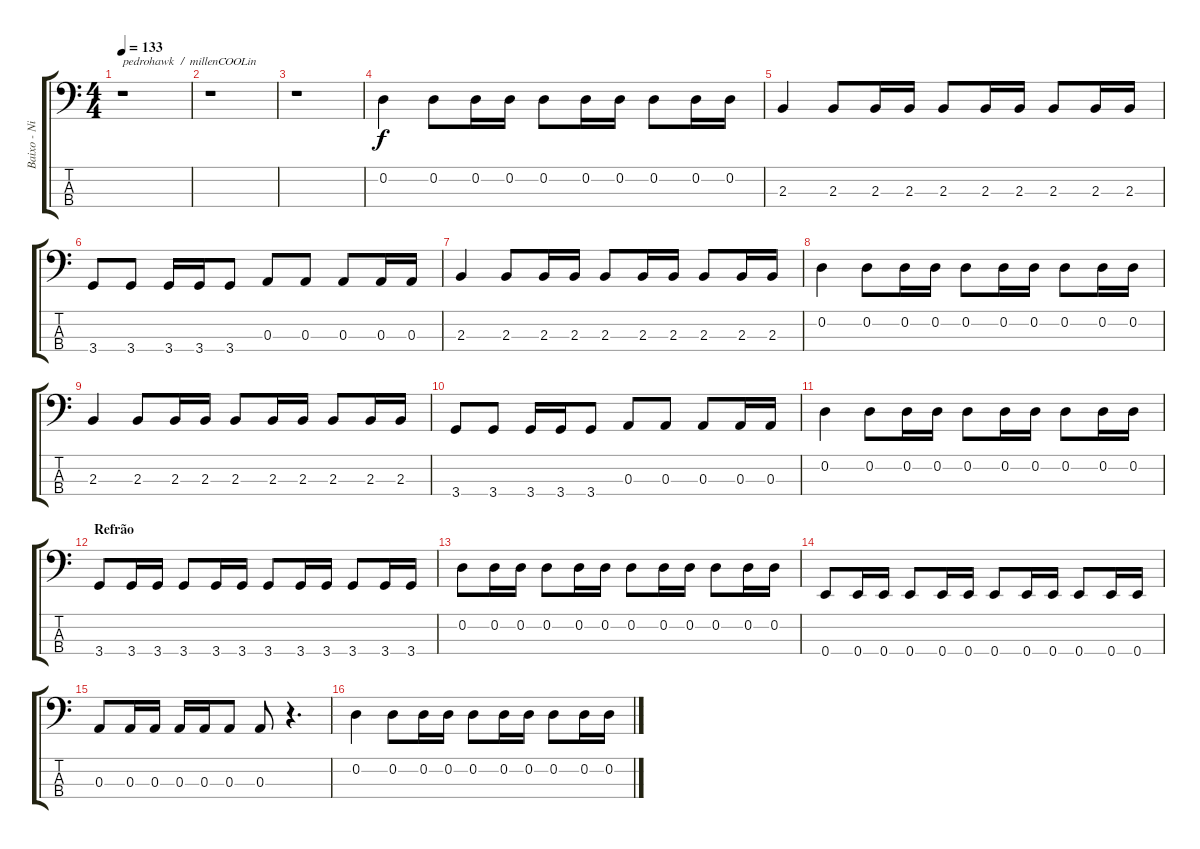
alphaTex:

\track ("Baixo - Nikola" "Baixo - Ni") {instrument electricbasspick}
\staff {score tabs}
\tuning (G2 D2 A1 E1) {hide}
\ts (4 4)
\tempo 133
\clef f4
\ks c
r.1{txt "pedrohawk  /  millenCOOLin" dy f instrument electricbasspick} |
r.1 |
r.1 |
0.2.4 0.2.8 0.2.16 0.2.16 0.2.8 0.2.16 0.2.16 0.2.8 0.2.16 0.2.16 |
2.3.4 2.3.8 2.3.16 2.3.16 2.3.8 2.3.16 2.3.16 2.3.8 2.3.16 2.3.16 |
3.4.8 3.4.8 3.4.16 3.4.16 3.4.8 0.3.8 0.3.8 0.3.8 0.3.16 0.3.16 |
2.3.4 2.3.8 2.3.16 2.3.16 2.3.8 2.3.16 2.3.16 2.3.8 2.3.16 2.3.16 |
0.2.4 0.2.8 0.2.16 0.2.16 0.2.8 0.2.16 0.2.16 0.2.8 0.2.16 0.2.16 |
2.3.4 2.3.8 2.3.16 2.3.16 2.3.8 2.3.16 2.3.16 2.3.8 2.3.16 2.3.16 |
3.4.8 3.4.8 3.4.16 3.4.16 3.4.8 0.3.8 0.3.8 0.3.8 0.3.16 0.3.16 |
0.2.4 0.2.8 0.2.16 0.2.16 0.2.8 0.2.16 0.2.16 0.2.8 0.2.16 0.2.16 |
\section ("" "Refrão")
3.4.8 3.4.16 3.4.16 3.4.8 3.4.16 3.4.16 3.4.8 3.4.16 3.4.16 3.4.8 3.4.16 3.4.16 |
0.2.8 0.2.16 0.2.16 0.2.8 0.2.16 0.2.16 0.2.8 0.2.16 0.2.16 0.2.8 0.2.16 0.2.16 |
0.4.8 0.4.16 0.4.16 0.4.8 0.4.16 0.4.16 0.4.8 0.4.16 0.4.16 0.4.8 0.4.16 0.4.16 |
0.3.8 0.3.16 0.3.16 0.3.16 0.3.16 0.3.8 0.3.8 r.4{d} |
0.2.4 0.2.8 0.2.16 0.2.16 0.2.8 0.2.16 0.2.16 0.2.8 0.2.16 0.2.16
